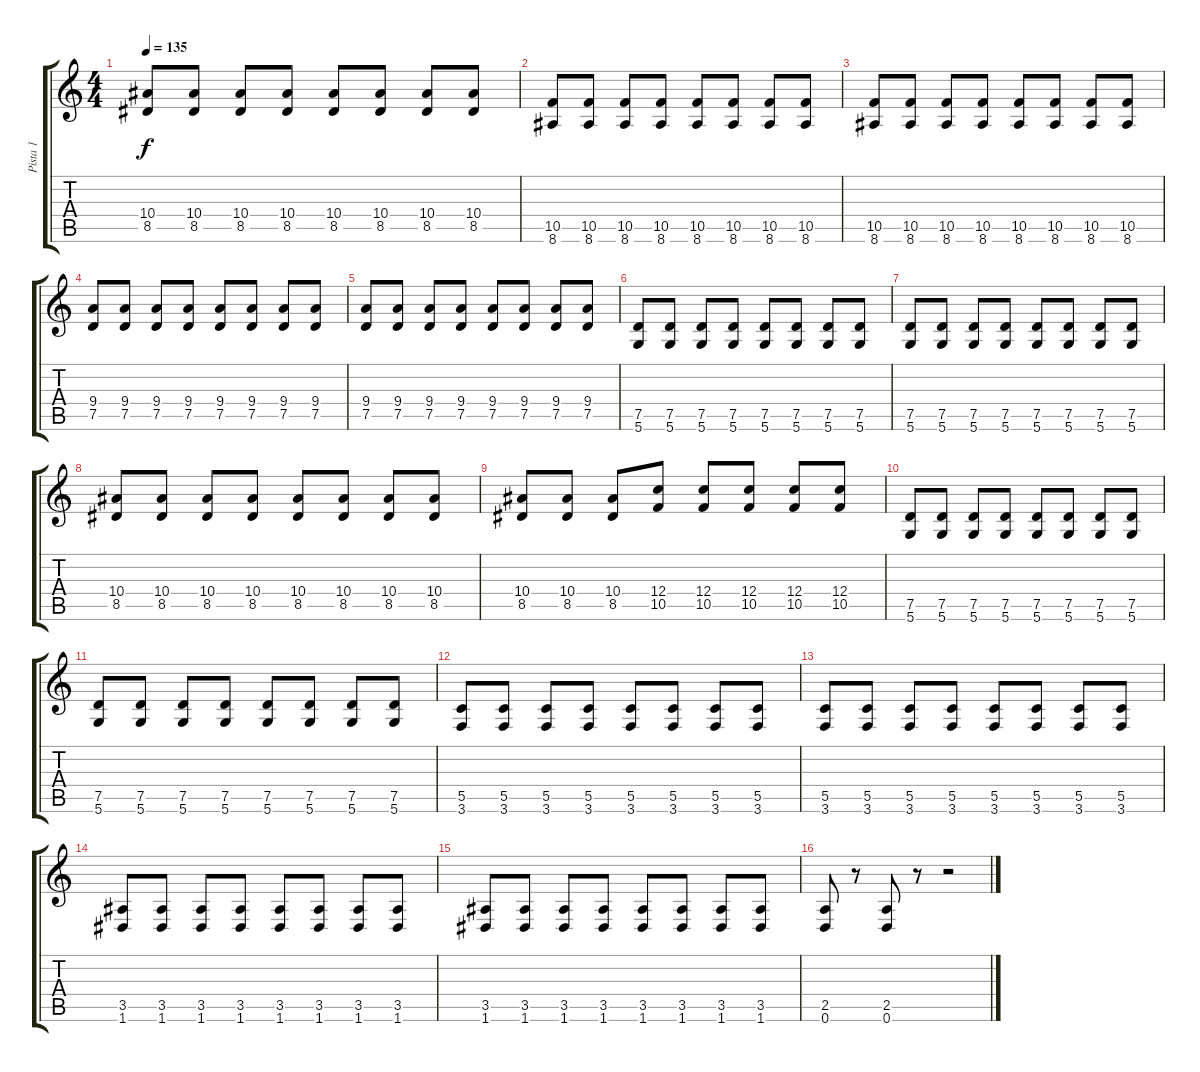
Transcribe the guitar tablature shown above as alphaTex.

\track ("Pista 1" "Pista 1") {instrument distortionguitar}
\staff {score tabs}
\tuning (D4 A3 F3 C3 G2 D2) {hide}
\ts (4 4)
\tempo 135
\clef g2
\ks c
(10.4 8.5).8{dy f} (10.4 8.5).8 (10.4 8.5).8 (10.4 8.5).8 (10.4 8.5).8 (10.4 8.5).8 (10.4 8.5).8 (10.4 8.5).8 |
(10.5 8.6).8{instrument electricguitarmuted} (10.5 8.6).8 (10.5 8.6).8 (10.5 8.6).8 (10.5 8.6).8 (10.5 8.6).8 (10.5 8.6).8 (10.5 8.6).8 |
(10.5 8.6).8 (10.5 8.6).8 (10.5 8.6).8 (10.5 8.6).8 (10.5 8.6).8 (10.5 8.6).8 (10.5 8.6).8 (10.5 8.6).8 |
(9.4 7.5).8 (9.4 7.5).8 (9.4 7.5).8 (9.4 7.5).8 (9.4 7.5).8 (9.4 7.5).8 (9.4 7.5).8 (9.4 7.5).8 |
(9.4 7.5).8 (9.4 7.5).8 (9.4 7.5).8 (9.4 7.5).8 (9.4 7.5).8 (9.4 7.5).8 (9.4 7.5).8 (9.4 7.5).8 |
(7.5 5.6).8 (7.5 5.6).8 (7.5 5.6).8 (7.5 5.6).8 (7.5 5.6).8 (7.5 5.6).8 (7.5 5.6).8 (7.5 5.6).8 |
(7.5 5.6).8 (7.5 5.6).8 (7.5 5.6).8 (7.5 5.6).8 (7.5 5.6).8 (7.5 5.6).8 (7.5 5.6).8 (7.5 5.6).8 |
(10.4 8.5).8 (10.4 8.5).8 (10.4 8.5).8 (10.4 8.5).8 (10.4 8.5).8 (10.4 8.5).8 (10.4 8.5).8 (10.4 8.5).8 |
(10.4 8.5).8 (10.4 8.5).8 (10.4 8.5).8 (12.4 10.5).8 (12.4 10.5).8 (12.4 10.5).8 (12.4 10.5).8 (12.4 10.5).8 |
(7.5 5.6).8{instrument distortionguitar} (7.5 5.6).8 (7.5 5.6).8 (7.5 5.6).8 (7.5 5.6).8 (7.5 5.6).8 (7.5 5.6).8 (7.5 5.6).8 |
(7.5 5.6).8 (7.5 5.6).8 (7.5 5.6).8 (7.5 5.6).8 (7.5 5.6).8 (7.5 5.6).8 (7.5 5.6).8 (7.5 5.6).8 |
(5.5 3.6).8 (5.5 3.6).8 (5.5 3.6).8 (5.5 3.6).8 (5.5 3.6).8 (5.5 3.6).8 (5.5 3.6).8 (5.5 3.6).8 |
(5.5 3.6).8 (5.5 3.6).8 (5.5 3.6).8 (5.5 3.6).8 (5.5 3.6).8 (5.5 3.6).8 (5.5 3.6).8 (5.5 3.6).8 |
(3.5 1.6).8 (3.5 1.6).8 (3.5 1.6).8 (3.5 1.6).8 (3.5 1.6).8 (3.5 1.6).8 (3.5 1.6).8 (3.5 1.6).8 |
(3.5 1.6).8 (3.5 1.6).8 (3.5 1.6).8 (3.5 1.6).8 (3.5 1.6).8 (3.5 1.6).8 (3.5 1.6).8 (3.5 1.6).8 |
(2.5 0.6).8 r.8 (2.5 0.6).8 r.8 r.2
